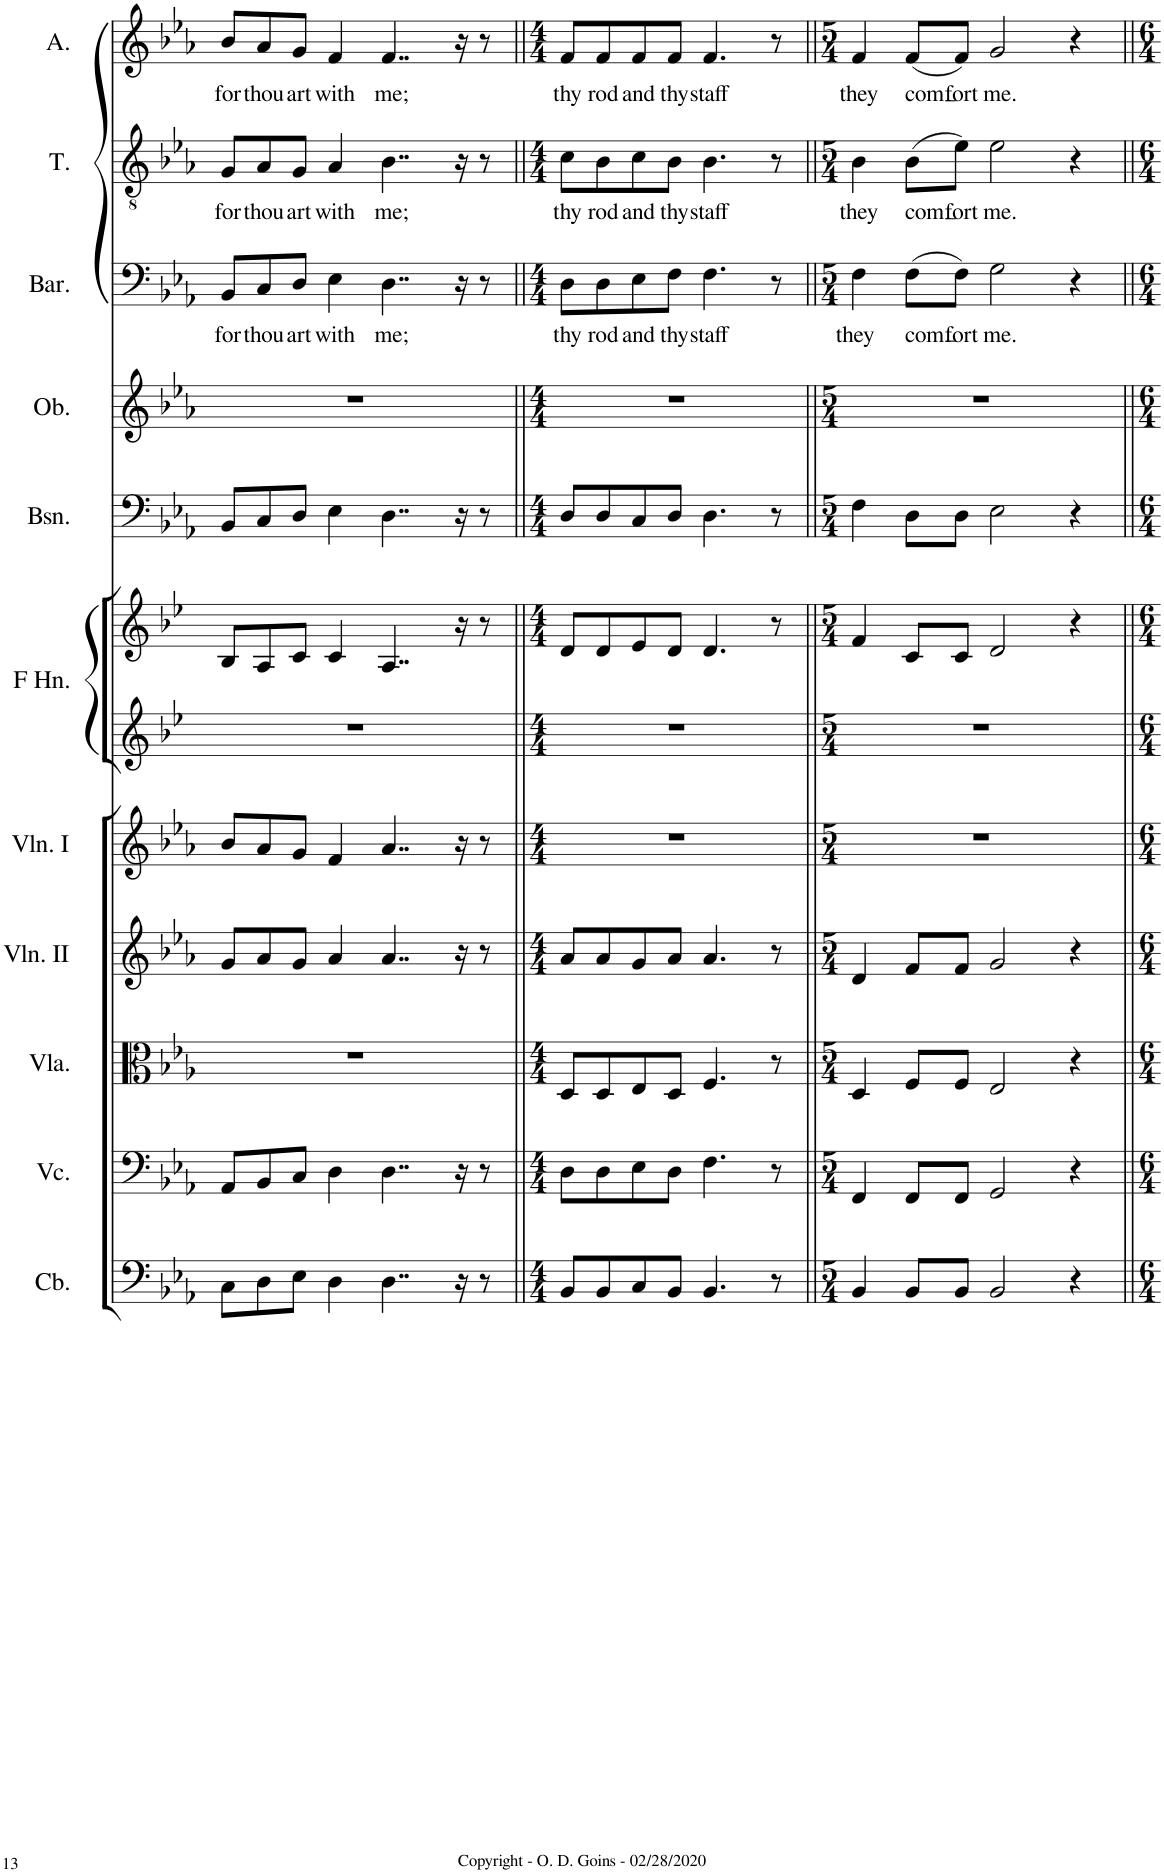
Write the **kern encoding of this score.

**kern	**kern	**kern	**kern	**kern	**kern	**kern	**kern	**kern	**kern	**text	**kern	**text	**kern	**text
*part11	*part10	*part9	*part8	*part7	*part6	*part6	*part5	*part4	*part3	*part3	*part2	*part2	*part1	*part1
*staff12	*staff11	*staff10	*staff9	*staff8	*staff7	*staff6	*staff5	*staff4	*staff3	*staff3	*staff2	*staff2	*staff1	*staff1
*I"Contrabasses	*I"Violoncellos	*I"Violas	*I"Violins II	*I"Violins I	*I"Horns in F	*	*I"Bassoons	*I"Oboes	*I"Baritone	*	*I"Tenor	*	*I"Alto	*
*I'Cb.	*I'Vc.	*I'Vla.	*I'Vln. II	*I'Vln. I	*	*	*I'Bsn.	*I'Ob.	*I'Bar.	*	*I'T.	*	*I'A.	*
!!LO:PB:g=z
*clefF4	*clefF4	*clefC3	*clefG2	*clefG2	*clefG2	*clefG2	*clefF4	*clefG2	*clefF4	*	*clefGv2	*	*clefG2	*
*Trd7c12	*	*	*	*	*Trd4c7	*Trd4c7	*	*	*	*	*	*	*	*
*k[b-e-a-]	*k[b-e-a-]	*k[b-e-a-]	*k[b-e-a-]	*k[b-e-a-]	*k[b-e-]	*k[b-e-]	*k[b-e-a-]	*k[b-e-a-]	*k[b-e-a-]	*	*k[b-e-a-]	*	*k[b-e-a-]	*
*M5/4	*M5/4	*M5/4	*M5/4	*M5/4	*M5/4	*M5/4	*M5/4	*M5/4	*M5/4	*	*M5/4	*	*M5/4	*
=39	=39	=39	=39	=39	=39	=39	=39	=39	=39	=39	=39	=39	=39	=39
!	!	!	!	!	!	!	!	!	!	!LO:LY:b	!	!LO:LY:b	!	!LO:LY:b
8C\L	8AA-/L	4%5r	8g/L	8b-/L	4%5r	8B-/L	8BB-/L	4%5r	8BB-/L	for	8G/L	for	8b-/L	for
!	!	!	!	!	!	!	!	!	!	!LO:LY:b	!	!LO:LY:b	!	!LO:LY:b
8D\	8BB-/	.	8a-/	8a-/	.	8A/	8C/	.	8C/	thou	8A-/	thou	8a-/	thou
!	!	!	!	!	!	!	!	!	!	!LO:LY:b	!	!LO:LY:b	!	!LO:LY:b
8E-\J	8C/J	.	8g/J	8g/J	.	8c/J	8D/J	.	8D/J	art	8G/J	art	8g/J	art
!	!	!	!	!	!	!	!	!	!	!LO:LY:b	!	!LO:LY:b	!	!LO:LY:b
4D\	4D\	.	4a-/	4f/	.	4c/	4E-\	.	4E-\	with	4A-/	with	4f/	with
!	!	!	!	!	!	!	!	!	!	!LO:LY:b	!	!LO:LY:b	!	!LO:LY:b
4..D\	4..D\	.	4..a-/	4..a-/	.	4..A/	4..D\	.	4..D\	me;	4..B-\	me;	4..f/	me;
16r	16r	.	16r	16r	.	16r	16r	.	16r	.	16r	.	16r	.
8r	8r	.	8r	8r	.	8r	8r	.	8r	.	8r	.	8r	.
=40||	=40||	=40||	=40||	=40||	=40||	=40||	=40||	=40||	=40||	=40||	=40||	=40||	=40||	=40||
*M4/4	*M4/4	*M4/4	*M4/4	*M4/4	*M4/4	*M4/4	*M4/4	*M4/4	*M4/4	*	*M4/4	*	*M4/4	*
!	!	!	!	!	!	!	!	!	!	!LO:LY:b	!	!LO:LY:b	!	!LO:LY:b
8BB-/L	8D\L	8D/L	8a-/L	1r	1r	8d/L	8D/L	1r	8D\L	thy	8c\L	thy	8f/L	thy
!	!	!	!	!	!	!	!	!	!	!LO:LY:b	!	!LO:LY:b	!	!LO:LY:b
8BB-/	8D\	8D/	8a-/	.	.	8d/	8D/	.	8D\	rod	8B-\	rod	8f/	rod
!	!	!	!	!	!	!	!	!	!	!LO:LY:b	!	!LO:LY:b	!	!LO:LY:b
8C/	8E-\	8E-/	8g/	.	.	8e-/	8C/	.	8E-\	and	8c\	and	8f/	and
!	!	!	!	!	!	!	!	!	!	!LO:LY:b	!	!LO:LY:b	!	!LO:LY:b
8BB-/J	8D\J	8D/J	8a-/J	.	.	8d/J	8D/J	.	8F\J	thy	8B-\J	thy	8f/J	thy
!	!	!	!	!	!	!	!	!	!	!LO:LY:b	!	!LO:LY:b	!	!LO:LY:b
4.BB-/	4.F\	4.F/	4.a-/	.	.	4.d/	4.D\	.	4.F\	staff	4.B-\	staff	4.f/	staff
8r	8r	8r	8r	.	.	8r	8r	.	8r	.	8r	.	8r	.
=41||	=41||	=41||	=41||	=41||	=41||	=41||	=41||	=41||	=41||	=41||	=41||	=41||	=41||	=41||
*M5/4	*M5/4	*M5/4	*M5/4	*M5/4	*M5/4	*M5/4	*M5/4	*M5/4	*M5/4	*	*M5/4	*	*M5/4	*
!	!	!	!	!	!	!	!	!	!	!LO:LY:b	!	!LO:LY:b	!	!LO:LY:b
4BB-/	4FF/	4D/	4d/	4%5r	4%5r	4f/	4F\	4%5r	4F\	they	4B-\	they	4f/	they
!	!	!	!	!	!	!	!	!	!	!LO:LY:b	!	!LO:LY:b	!	!LO:LY:b
8BB-/L	8FF/L	8F/L	8f/L	.	.	8c/L	8D\L	.	(8F\L	com	(8B-\L	com	(8f/L	com
!	!	!	!	!	!	!	!	!	!	!LO:LY:b	!	!LO:LY:b	!	!LO:LY:b
8BB-/J	8FF/J	8F/J	8f/J	.	.	8c/J	8D\J	.	8F\J)	fort	8e-\J)	fort	8f/J)	fort
!	!	!	!	!	!	!	!	!	!	!LO:LY:b	!	!LO:LY:b	!	!LO:LY:b
2BB-/	2GG/	2E-/	2g/	.	.	2d/	2E-\	.	2G\	me.	2e-\	me.	2g/	me.
4r	4r	4r	4r	.	.	4r	4r	.	4r	.	4r	.	4r	.
=||	=||	=||	=||	=||	=||	=||	=||	=||	=||	=||	=||	=||	=||	=||
*-	*-	*-	*-	*-	*-	*-	*-	*-	*-	*-	*-	*-	*-	*-
